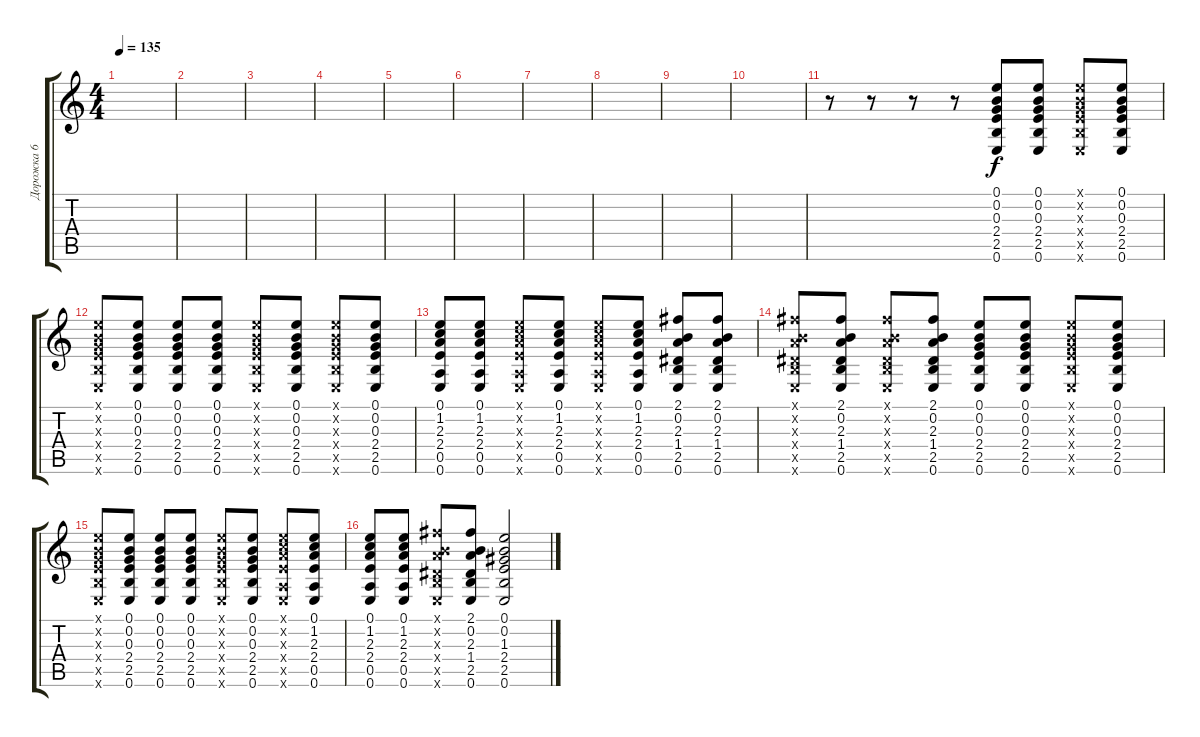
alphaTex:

\track ("Дорожка 6" "Дорожка 6") {instrument acousticguitarsteel}
\staff {score tabs}
\tuning (E4 B3 G3 D3 A2 E2) {hide}
\ts (4 4)
\tempo 135
\clef g2
\ks c
|
|
|
|
|
|
|
|
|
|
r.8 r.8 r.8 r.8 (0.1 0.2 0.3 2.4 2.5 0.6).8 (0.1 0.2 0.3 2.4 2.5 0.6).8 (0.1{x} 0.2{x} 0.3{x} 2.4{x} 2.5{x} 0.6{x}).8 (0.1 0.2 0.3 2.4 2.5 0.6).8 |
(0.1{x} 0.2{x} 0.3{x} 2.4{x} 2.5{x} 0.6{x}).8 (0.1 0.2 0.3 2.4 2.5 0.6).8 (0.1 0.2 0.3 2.4 2.5 0.6).8 (0.1 0.2 0.3 2.4 2.5 0.6).8 (0.1{x} 0.2{x} 0.3{x} 2.4{x} 2.5{x} 0.6{x}).8 (0.1 0.2 0.3 2.4 2.5 0.6).8 (0.1{x} 0.2{x} 0.3{x} 2.4{x} 2.5{x} 0.6{x}).8 (0.1 0.2 0.3 2.4 2.5 0.6).8 |
(0.1 1.2 2.3 2.4 0.5 0.6).8 (0.1 1.2 2.3 2.4 0.5 0.6).8 (0.1{x} 1.2{x} 2.3{x} 2.4{x} 0.5{x} 0.6{x}).8 (0.1 1.2 2.3 2.4 0.5 0.6).8 (0.1{x} 1.2{x} 2.3{x} 2.4{x} 0.5{x} 0.6{x}).8 (0.1 1.2 2.3 2.4 0.5 0.6).8 (2.1 0.2 2.3 1.4 2.5 0.6).8 (2.1 0.2 2.3 1.4 2.5 0.6).8 |
(2.1{x} 0.2{x} 2.3{x} 1.4{x} 2.5{x} 0.6{x}).8 (2.1 0.2 2.3 1.4 2.5 0.6).8 (2.1{x} 0.2{x} 2.3{x} 1.4{x} 2.5{x} 0.6{x}).8 (2.1 0.2 2.3 1.4 2.5 0.6).8 (0.1 0.2 0.3 2.4 2.5 0.6).8 (0.1 0.2 0.3 2.4 2.5 0.6).8 (0.1{x} 0.2{x} 0.3{x} 2.4{x} 2.5{x} 0.6{x}).8 (0.1 0.2 0.3 2.4 2.5 0.6).8 |
(0.1{x} 0.2{x} 0.3{x} 2.4{x} 2.5{x} 0.6{x}).8 (0.1 0.2 0.3 2.4 2.5 0.6).8 (0.1 0.2 0.3 2.4 2.5 0.6).8 (0.1 0.2 0.3 2.4 2.5 0.6).8 (0.1{x} 0.2{x} 0.3{x} 2.4{x} 2.5{x} 0.6{x}).8 (0.1 0.2 0.3 2.4 2.5 0.6).8 (0.1{x} 1.2{x} 2.3{x} 2.4{x} 0.5{x} 0.6{x}).8 (0.1 1.2 2.3 2.4 0.5 0.6).8 |
(0.1 1.2 2.3 2.4 0.5 0.6).8 (0.1 1.2 2.3 2.4 0.5 0.6).8 (2.1{x} 0.2{x} 2.3{x} 1.4{x} 2.5{x} 0.6{x}).8 (2.1 0.2 2.3 1.4 2.5 0.6).8 (0.1 0.2 1.3 2.4 2.5 0.6).2
